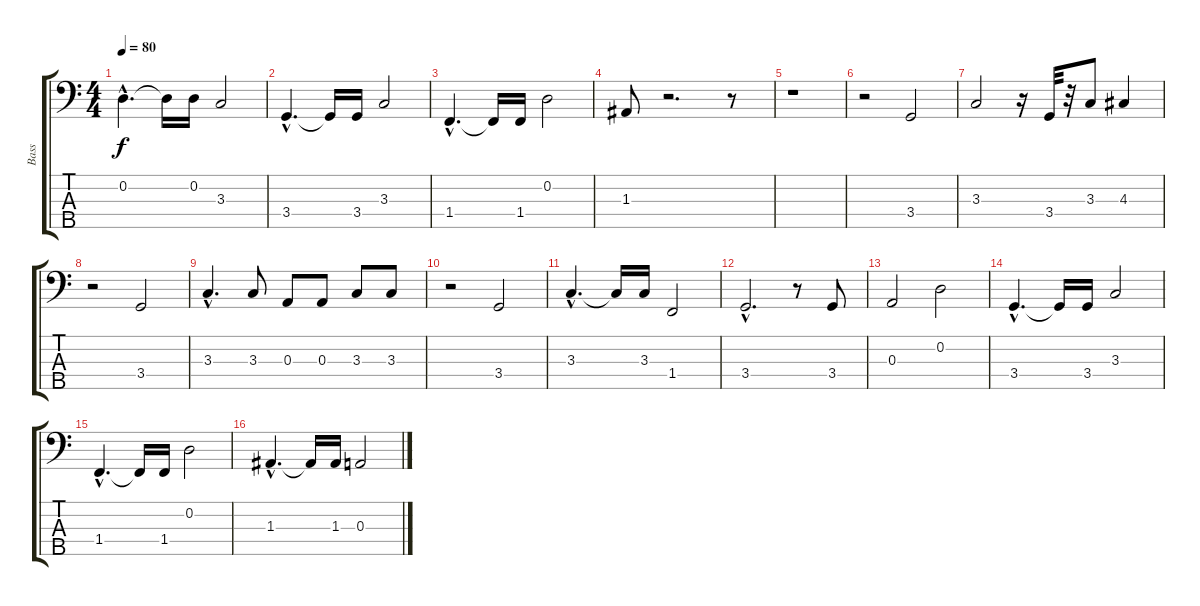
\track ("Bass" "Bass") {instrument electricbassfinger}
\staff {score tabs}
\tuning (G2 D2 A1 E1 B0) {hide}
\ts (4 4)
\tempo 80
\clef f4
\ks c
0.2{hac}.4{d dy f} 0.2{t}.16 0.2.16 3.3.2 |
3.4{hac}.4{d} 3.4{t}.16 3.4.16 3.3.2 |
1.4{hac}.4{d} 1.4{t}.16 1.4.16 0.2.2 |
1.3.8 r.2{d} r.8 |
r.1 |
r.2 3.4.2 |
3.3.2 r.16 3.4.32 r.32 3.3.8 4.3.4 |
r.2 3.4.2 |
3.3{hac}.4{d} 3.3.8 0.3.8 0.3.8 3.3.8 3.3.8 |
r.2 3.4.2 |
3.3{hac}.4{d} 3.3{t}.16 3.3.16 1.4.2 |
3.4{hac}.2{d} r.8 3.4.8 |
0.3.2 0.2.2 |
3.4{hac}.4{d} 3.4{t}.16 3.4.16 3.3.2 |
1.4{hac}.4{d} 1.4{t}.16 1.4.16 0.2.2 |
1.3{hac}.4{d} 1.3{t}.16 1.3.16 0.3.2
